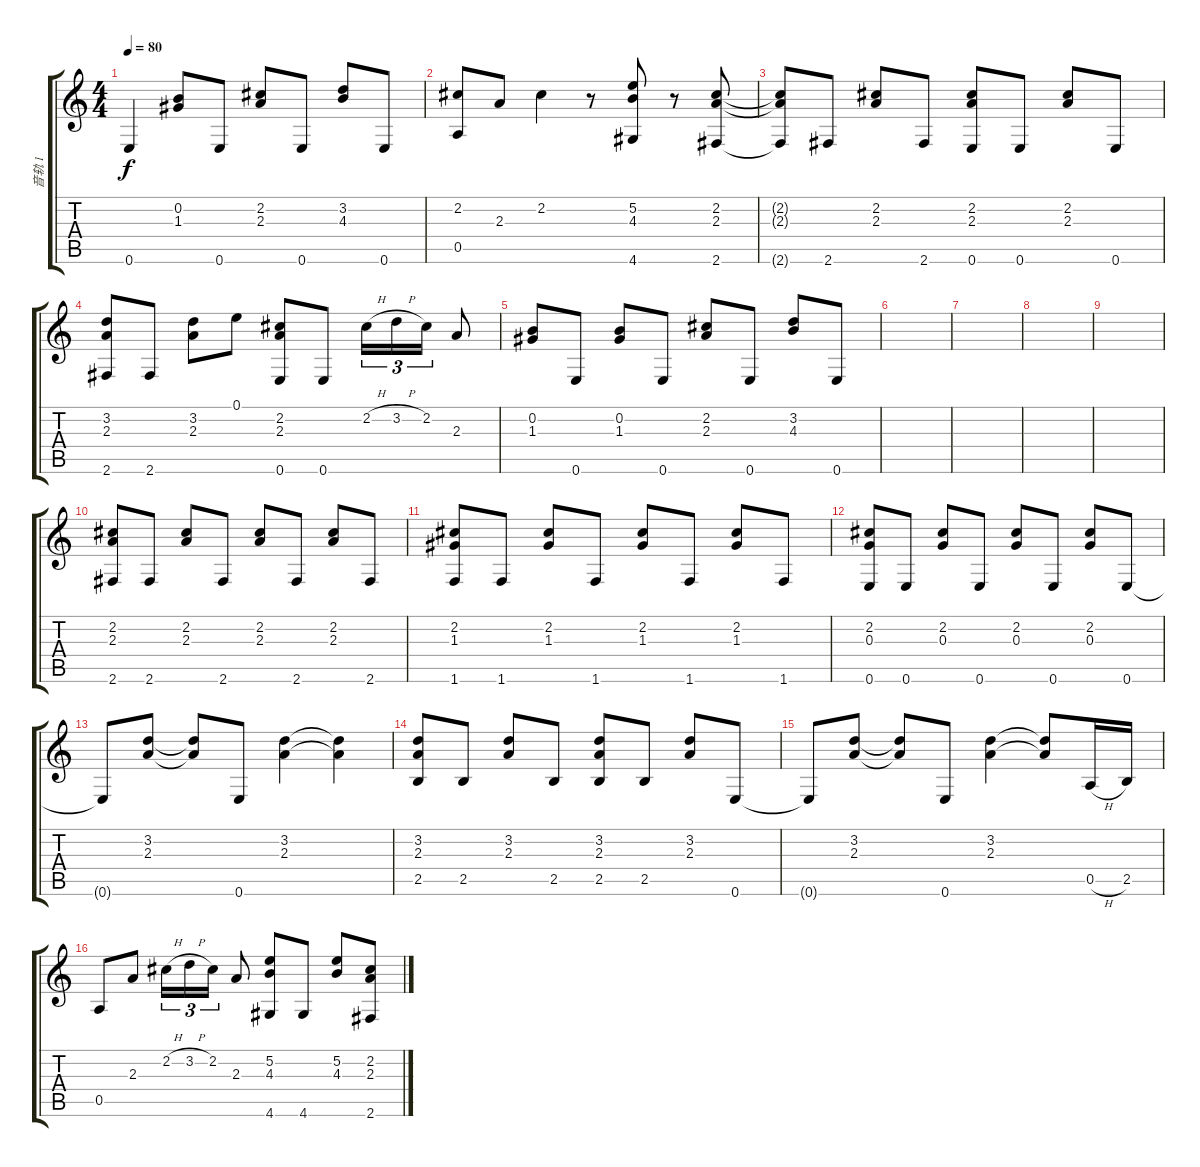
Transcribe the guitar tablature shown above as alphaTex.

\track ("音轨 1" "音轨 1") {instrument acousticguitarsteel}
\staff {score tabs}
\tuning (E4 B3 G3 D3 A2 E2) {hide}
\ts (4 4)
\tempo 80
\clef g2
\ks c
0.6.4{dy f} (0.2 1.3).8 0.6.8 (2.2 2.3).8 0.6.8 (3.2 4.3).8 0.6.8 |
(2.2 0.5).8 2.3.8 2.2.4 r.8 (5.2 4.3 4.6).8 r.8 (2.2 2.3 2.6).8 |
(2.2{t} 2.3{t} 2.6{t}).8 2.6.8 (2.2 2.3).8 2.6.8 (2.2 2.3 0.6).8 0.6.8 (2.2 2.3).8 0.6.8 |
(3.2 2.3 2.6).8 2.6.8 (3.2 2.3).8 0.1.8 (2.2 2.3 0.6).8 0.6.8 2.2{h}.16{tu (3 2)} 3.2{h}.16{tu (3 2)} 2.2.16{tu (3 2)} 2.3.8 |
(0.2 1.3).8 0.6.8 (0.2 1.3).8 0.6.8 (2.2 2.3).8 0.6.8 (3.2 4.3).8 0.6.8 |
|
|
|
|
(2.2 2.3 2.6).8 2.6.8 (2.2 2.3).8 2.6.8 (2.2 2.3).8 2.6.8 (2.2 2.3).8 2.6.8 |
(2.2 1.3 1.6).8 1.6.8 (2.2 1.3).8 1.6.8 (2.2 1.3).8 1.6.8 (2.2 1.3).8 1.6.8 |
(2.2 0.3 0.6).8 0.6.8 (2.2 0.3).8 0.6.8 (2.2 0.3).8 0.6.8 (2.2 0.3).8 0.6.8 |
0.6{t}.8 (3.2 2.3).8 (3.2{t} 2.3{t}).8 0.6.8 (3.2 2.3).4 (3.2{t} 2.3{t}).4 |
(3.2 2.3 2.5).8 2.5.8 (3.2 2.3).8 2.5.8 (3.2 2.3 2.5).8 2.5.8 (3.2 2.3).8 0.6.8 |
0.6{t}.8 (3.2 2.3).8 (3.2{t} 2.3{t}).8 0.6.8 (3.2 2.3).4 (3.2{t} 2.3{t}).8 0.5{h}.16 2.5.16 |
0.5.8 2.3.8 2.2{h}.16{tu (3 2)} 3.2{h}.16{tu (3 2)} 2.2.16{tu (3 2)} 2.3.8 (5.2 4.3 4.6).8 4.6.8 (5.2 4.3).8 (2.2 2.3 2.6).8
